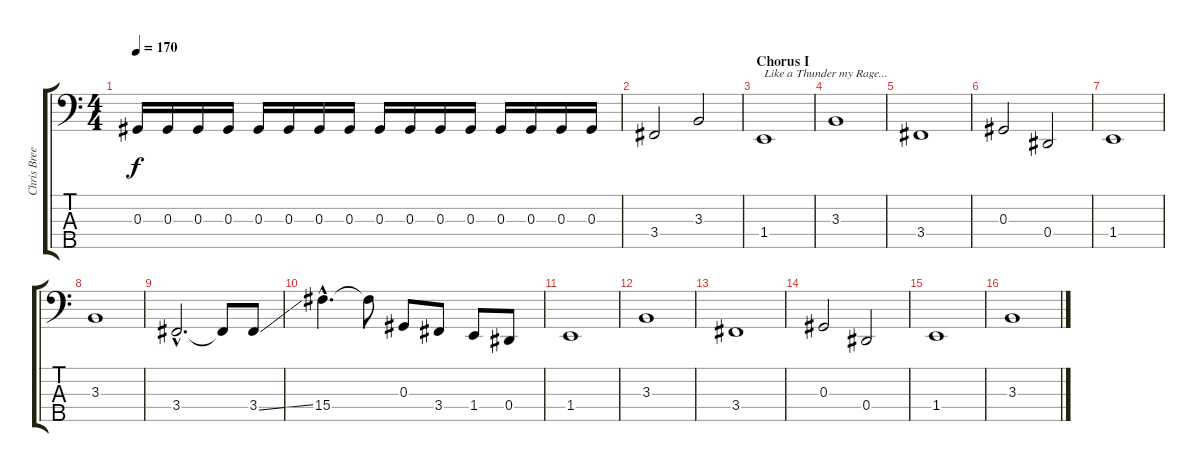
\track ("Chris Breeze" "Chris Bree") {instrument electricbassfinger}
\staff {score tabs}
\tuning (Gb2 Db2 Ab1 Eb1 Bb0) {hide}
\ts (4 4)
\tempo 170
\clef f4
\ks c
0.3.16{dy f} 0.3.16 0.3.16 0.3.16 0.3.16 0.3.16 0.3.16 0.3.16 0.3.16 0.3.16 0.3.16 0.3.16 0.3.16 0.3.16 0.3.16 0.3.16 |
3.4.2 3.3.2 |
\section ("" "Chorus I")
1.4.1{txt "Like a Thunder my Rage..."} |
3.3.1 |
3.4.1 |
0.3.2 0.4.2 |
1.4.1 |
3.3.1 |
3.4{hac}.2{d} 3.4{t}.8 3.4{ss}.8 |
15.4{hac}.4{d} 15.4{t}.8 0.3.8 3.4.8 1.4.8 0.4.8 |
1.4.1 |
3.3.1 |
3.4.1 |
0.3.2 0.4.2 |
1.4.1 |
3.3.1
